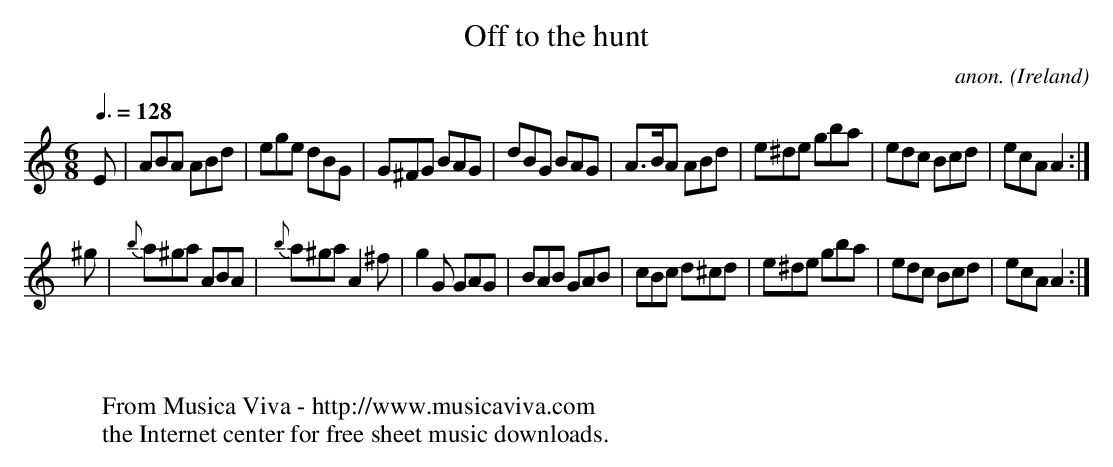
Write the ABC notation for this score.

X:1
T:Off to the hunt
C:anon.
O:Ireland
M:6/8
L:1/8
Q:3/8=128
K:Am
E|ABA ABd|ege dBG|G^FG BAG|dBG BAG|A>BA ABd|e^de gba|edc Bcd|ecAA2:|
^g|{b}a^ga ABA|{b}a^ga A2^f|g2G GAG|BAB GAB|\
cBc d^cd|e^de gba|edc Bcd|ecAA2:|
W:
W:
W:  From Musica Viva - http://www.musicaviva.com
W:  the Internet center for free sheet music downloads.
